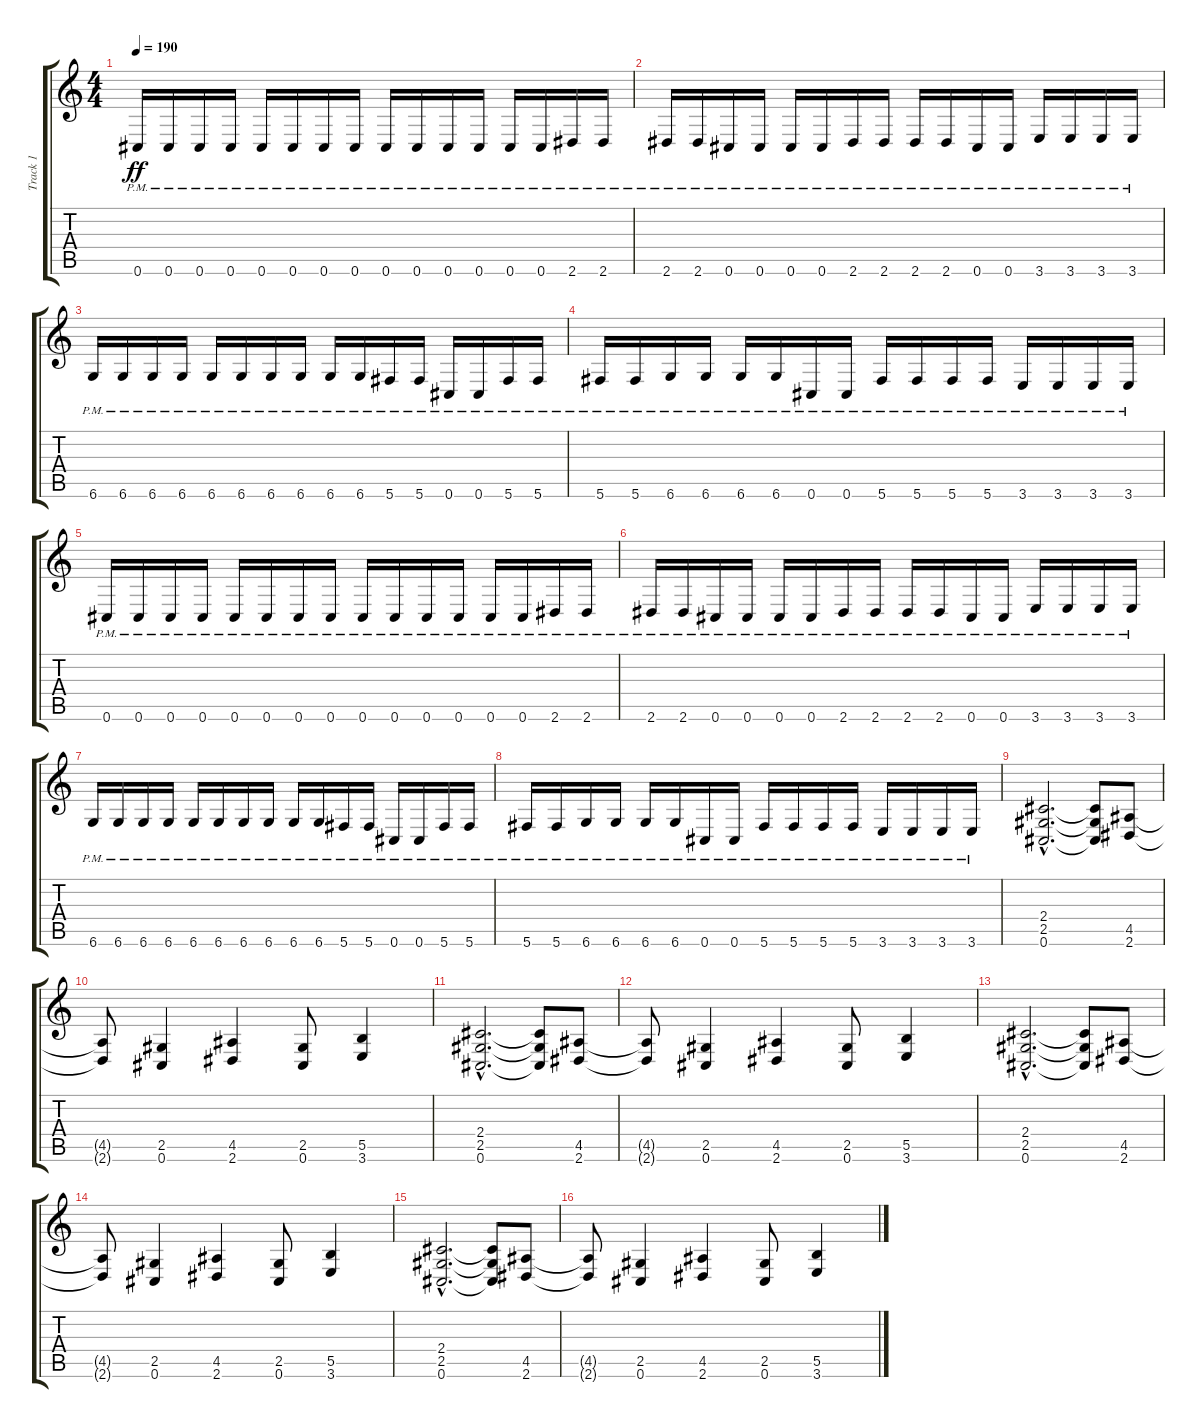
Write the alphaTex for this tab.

\track ("Track 1" "Track 1") {instrument distortionguitar}
\staff {score tabs}
\tuning (Db4 Ab3 E3 B2 Gb2 Db2) {hide}
\ts (4 4)
\tempo 190
\clef g2
\ks c
0.6{pm}.16{dy ff} 0.6{pm}.16 0.6{pm}.16 0.6{pm}.16 0.6{pm}.16 0.6{pm}.16 0.6{pm}.16 0.6{pm}.16 0.6{pm}.16 0.6{pm}.16 0.6{pm}.16 0.6{pm}.16 0.6{pm}.16 0.6{pm}.16 2.6{pm}.16 2.6{pm}.16 |
2.6{pm}.16 2.6{pm}.16 0.6{pm}.16 0.6{pm}.16 0.6{pm}.16 0.6{pm}.16 2.6{pm}.16 2.6{pm}.16 2.6{pm}.16 2.6{pm}.16 0.6{pm}.16 0.6{pm}.16 3.6{pm}.16 3.6{pm}.16 3.6{pm}.16 3.6{pm}.16 |
6.6{pm}.16 6.6{pm}.16 6.6{pm}.16 6.6{pm}.16 6.6{pm}.16 6.6{pm}.16 6.6{pm}.16 6.6{pm}.16 6.6{pm}.16 6.6{pm}.16 5.6{pm}.16 5.6{pm}.16 0.6{pm}.16 0.6{pm}.16 5.6{pm}.16 5.6{pm}.16 |
5.6{pm}.16 5.6{pm}.16 6.6{pm}.16 6.6{pm}.16 6.6{pm}.16 6.6{pm}.16 0.6{pm}.16 0.6{pm}.16 5.6{pm}.16 5.6{pm}.16 5.6{pm}.16 5.6{pm}.16 3.6{pm}.16 3.6{pm}.16 3.6{pm}.16 3.6{pm}.16 |
0.6{pm}.16 0.6{pm}.16 0.6{pm}.16 0.6{pm}.16 0.6{pm}.16 0.6{pm}.16 0.6{pm}.16 0.6{pm}.16 0.6{pm}.16 0.6{pm}.16 0.6{pm}.16 0.6{pm}.16 0.6{pm}.16 0.6{pm}.16 2.6{pm}.16 2.6{pm}.16 |
2.6{pm}.16 2.6{pm}.16 0.6{pm}.16 0.6{pm}.16 0.6{pm}.16 0.6{pm}.16 2.6{pm}.16 2.6{pm}.16 2.6{pm}.16 2.6{pm}.16 0.6{pm}.16 0.6{pm}.16 3.6{pm}.16 3.6{pm}.16 3.6{pm}.16 3.6{pm}.16 |
6.6{pm}.16 6.6{pm}.16 6.6{pm}.16 6.6{pm}.16 6.6{pm}.16 6.6{pm}.16 6.6{pm}.16 6.6{pm}.16 6.6{pm}.16 6.6{pm}.16 5.6{pm}.16 5.6{pm}.16 0.6{pm}.16 0.6{pm}.16 5.6{pm}.16 5.6{pm}.16 |
5.6{pm}.16 5.6{pm}.16 6.6{pm}.16 6.6{pm}.16 6.6{pm}.16 6.6{pm}.16 0.6{pm}.16 0.6{pm}.16 5.6{pm}.16 5.6{pm}.16 5.6{pm}.16 5.6{pm}.16 3.6{pm}.16 3.6{pm}.16 3.6{pm}.16 3.6{pm}.16 |
(2.4{hac} 2.5{hac} 0.6{hac}).2{d} (2.4{t} 2.5{t} 0.6{t}).8 (4.5 2.6).8 |
(4.5{t} 2.6{t}).8 (2.5 0.6).4 (4.5 2.6).4 (2.5 0.6).8 (5.5 3.6).4 |
(2.4{hac} 2.5{hac} 0.6{hac}).2{d} (2.4{t} 2.5{t} 0.6{t}).8 (4.5 2.6).8 |
(4.5{t} 2.6{t}).8 (2.5 0.6).4 (4.5 2.6).4 (2.5 0.6).8 (5.5 3.6).4 |
(2.4{hac} 2.5{hac} 0.6{hac}).2{d} (2.4{t} 2.5{t} 0.6{t}).8 (4.5 2.6).8 |
(4.5{t} 2.6{t}).8 (2.5 0.6).4 (4.5 2.6).4 (2.5 0.6).8 (5.5 3.6).4 |
(2.4{hac} 2.5{hac} 0.6{hac}).2{d} (2.4{t} 2.5{t} 0.6{t}).8 (4.5 2.6).8 |
(4.5{t} 2.6{t}).8 (2.5 0.6).4 (4.5 2.6).4 (2.5 0.6).8 (5.5 3.6).4
